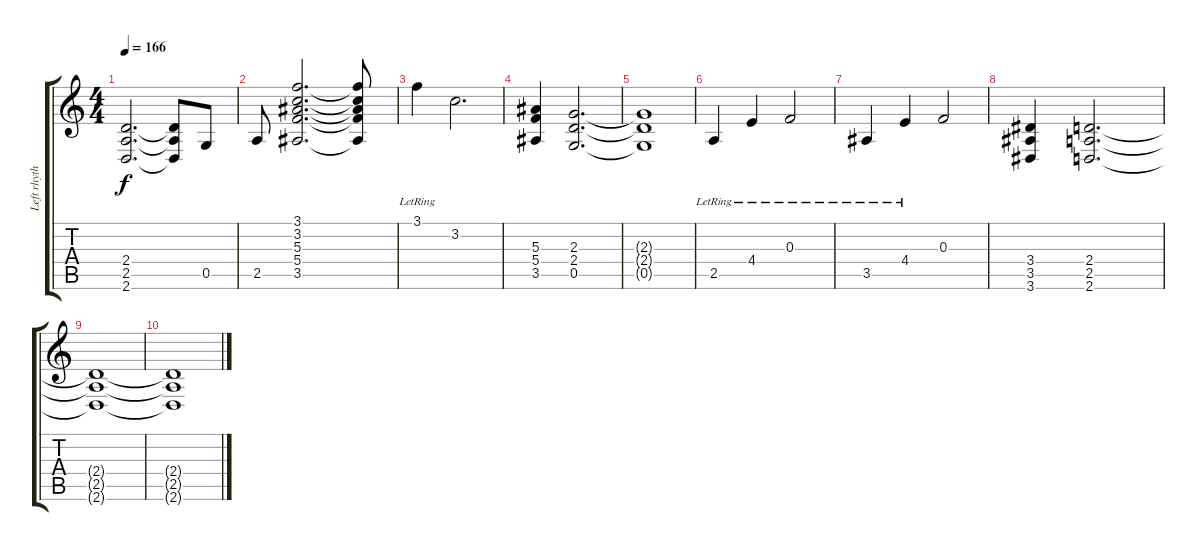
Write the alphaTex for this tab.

\track ("Left rhythm" "Left rhyth") {instrument distortionguitar}
\staff {score tabs}
\tuning (D4 A3 F3 C3 G2 C2) {hide}
\ts (4 4)
\tempo 166
\clef g2
\ks c
(2.4{t} 2.5{t} 2.6{t}).2{d dy f} (2.4{t} 2.5{t} 2.6{t}).8 0.5.8 |
2.5.8 (3.1 3.2 5.3 5.4 3.5).2{d} (3.1{t} 3.2{t} 5.3{t} 5.4{t} 3.5{t}).8 |
3.1{lr}.4 3.2.2{d} |
(5.3 5.4 3.5).4 (2.3 2.4 0.5).2{d} |
(2.3{t} 2.4{t} 0.5{t}).1 |
2.5{lr}.4 4.4{lr}.4 0.3{lr}.2 |
3.5{lr}.4 4.4{lr}.4 0.3.2 |
(3.4 3.5 3.6).4 (2.4 2.5 2.6).2{d} |
(2.4{t} 2.5{t} 2.6{t}).1 |
(2.4{t} 2.5{t} 2.6{t}).1
